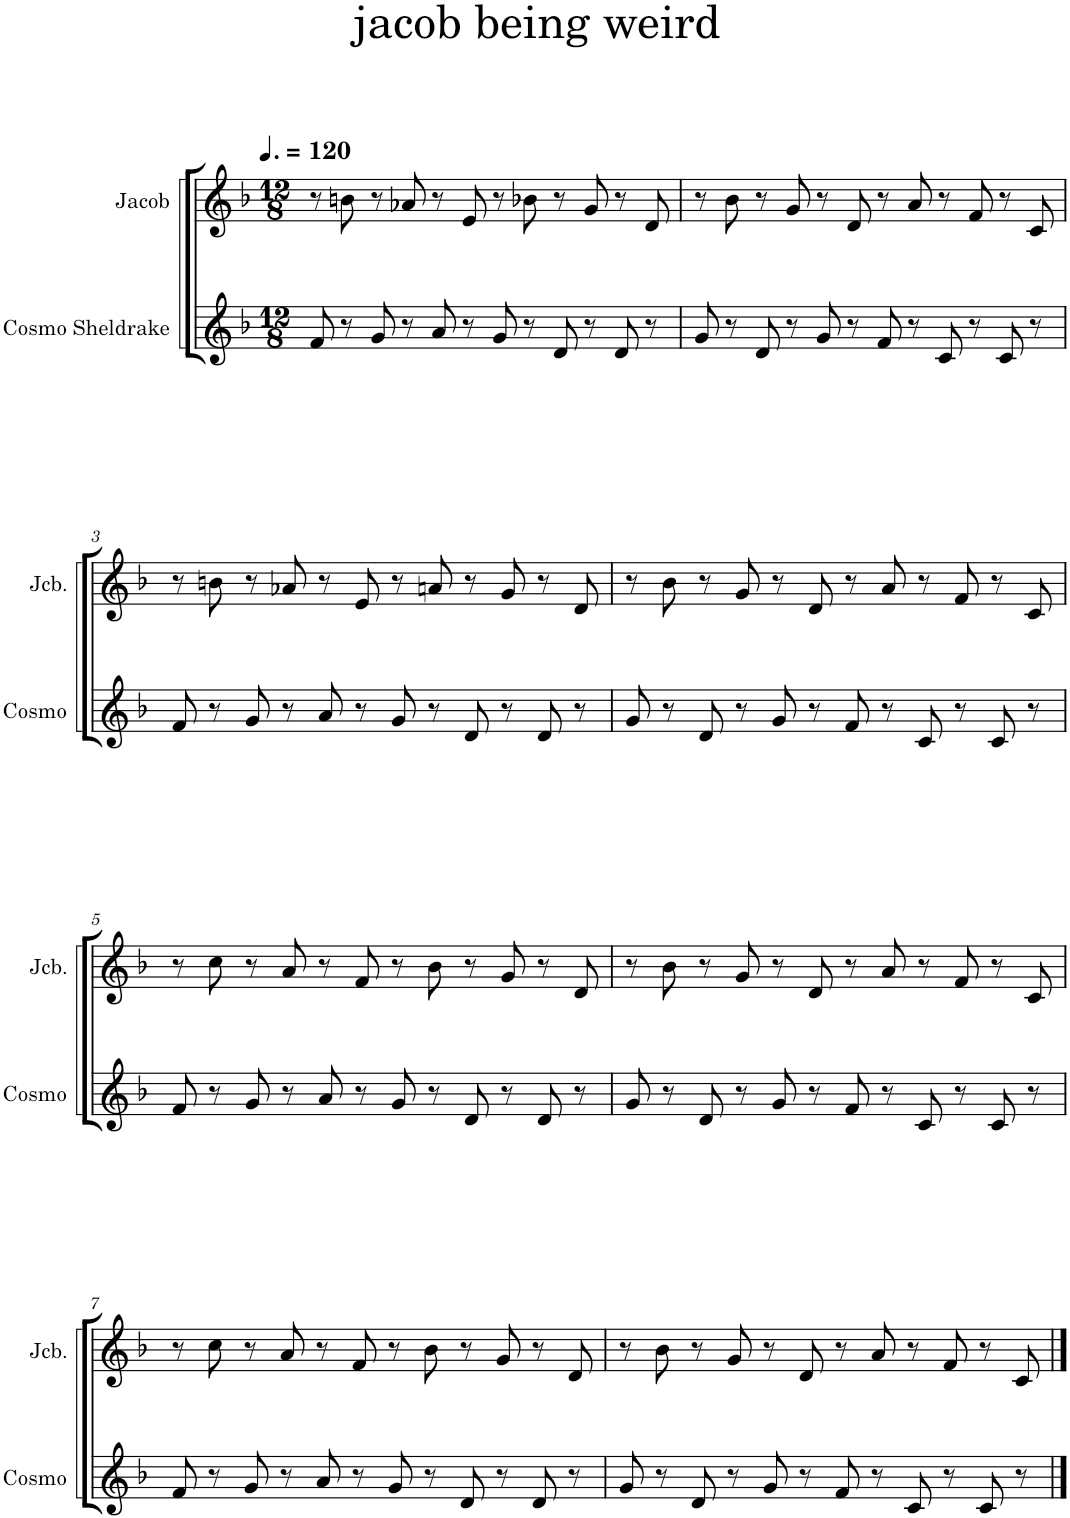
**kern	**kern
*part2	*part1
*staff2	*staff1
*I"Cosmo Sheldrake	*I"Jacob
*I'Cosmo	*I'Jcb.
*clefG2	*clefG2
*k[b-]	*k[b-]
*M12/8	*M12/8
*MM180	*MM180
=1	=1
8f/	8r
8r	8bn\
8g/	8r
8r	8a-X/
8a/	8r
8r	8e/
8g/	8r
8r	8b-X\
8d/	8r
8r	8g/
8d/	8r
8r	8d/
=2	=2
8g/	8r
8r	8b-\
8d/	8r
8r	8g/
8g/	8r
8r	8d/
8f/	8r
8r	8a/
8c/	8r
8r	8f/
8c/	8r
8r	8c/
!!LO:LB:g=z
=3	=3
8f/	8r
8r	8bn\
8g/	8r
8r	8a-X/
8a/	8r
8r	8e/
8g/	8r
8r	8an/
8d/	8r
8r	8g/
8d/	8r
8r	8d/
=4	=4
8g/	8r
8r	8b-\
8d/	8r
8r	8g/
8g/	8r
8r	8d/
8f/	8r
8r	8a/
8c/	8r
8r	8f/
8c/	8r
8r	8c/
!!LO:LB:g=z
=5	=5
8f/	8r
8r	8cc\
8g/	8r
8r	8a/
8a/	8r
8r	8f/
8g/	8r
8r	8b-\
8d/	8r
8r	8g/
8d/	8r
8r	8d/
=6	=6
8g/	8r
8r	8b-\
8d/	8r
8r	8g/
8g/	8r
8r	8d/
8f/	8r
8r	8a/
8c/	8r
8r	8f/
8c/	8r
8r	8c/
!!LO:LB:g=z
=7	=7
8f/	8r
8r	8cc\
8g/	8r
8r	8a/
8a/	8r
8r	8f/
8g/	8r
8r	8b-\
8d/	8r
8r	8g/
8d/	8r
8r	8d/
=8	=8
8g/	8r
8r	8b-\
8d/	8r
8r	8g/
8g/	8r
8r	8d/
8f/	8r
8r	8a/
8c/	8r
8r	8f/
8c/	8r
8r	8c/
==	==
*-	*-
